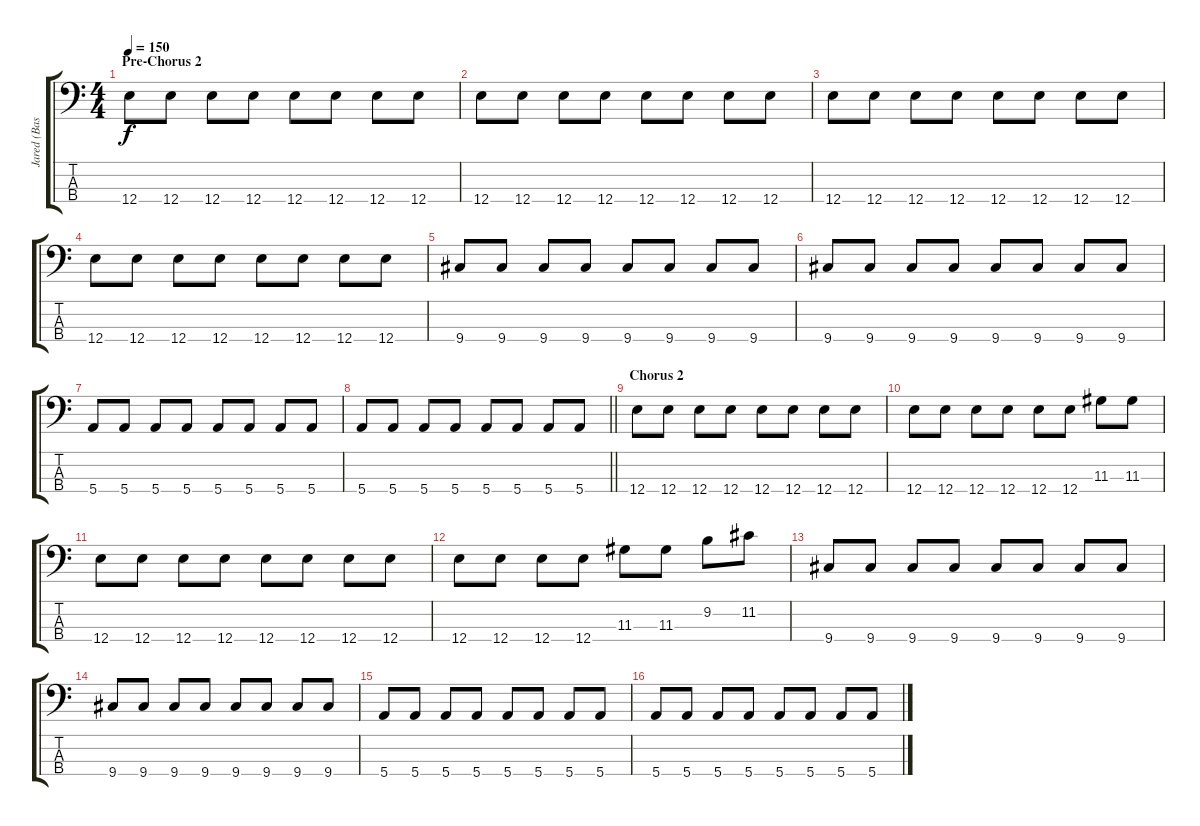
\track ("Jared (Bass)" "Jared (Bas") {instrument electricbasspick}
\staff {score tabs}
\tuning (G2 D2 A1 E1) {hide}
\ts (4 4)
\section ("" "Pre-Chorus 2")
\tempo 150
\clef f4
\ks c
12.4.8{dy f} 12.4.8 12.4.8 12.4.8 12.4.8 12.4.8 12.4.8 12.4.8 |
12.4.8 12.4.8 12.4.8 12.4.8 12.4.8 12.4.8 12.4.8 12.4.8 |
12.4.8 12.4.8 12.4.8 12.4.8 12.4.8 12.4.8 12.4.8 12.4.8 |
12.4.8 12.4.8 12.4.8 12.4.8 12.4.8 12.4.8 12.4.8 12.4.8 |
9.4.8 9.4.8 9.4.8 9.4.8 9.4.8 9.4.8 9.4.8 9.4.8 |
9.4.8 9.4.8 9.4.8 9.4.8 9.4.8 9.4.8 9.4.8 9.4.8 |
5.4.8 5.4.8 5.4.8 5.4.8 5.4.8 5.4.8 5.4.8 5.4.8 |
\barLineRight lightlight
5.4.8 5.4.8 5.4.8 5.4.8 5.4.8 5.4.8 5.4.8 5.4.8 |
\section ("" "Chorus 2")
12.4.8 12.4.8 12.4.8 12.4.8 12.4.8 12.4.8 12.4.8 12.4.8 |
12.4.8 12.4.8 12.4.8 12.4.8 12.4.8 12.4.8 11.3.8 11.3.8 |
12.4.8 12.4.8 12.4.8 12.4.8 12.4.8 12.4.8 12.4.8 12.4.8 |
12.4.8 12.4.8 12.4.8 12.4.8 11.3.8 11.3.8 9.2.8 11.2.8 |
9.4.8 9.4.8 9.4.8 9.4.8 9.4.8 9.4.8 9.4.8 9.4.8 |
9.4.8 9.4.8 9.4.8 9.4.8 9.4.8 9.4.8 9.4.8 9.4.8 |
5.4.8 5.4.8 5.4.8 5.4.8 5.4.8 5.4.8 5.4.8 5.4.8 |
5.4.8 5.4.8 5.4.8 5.4.8 5.4.8 5.4.8 5.4.8 5.4.8
